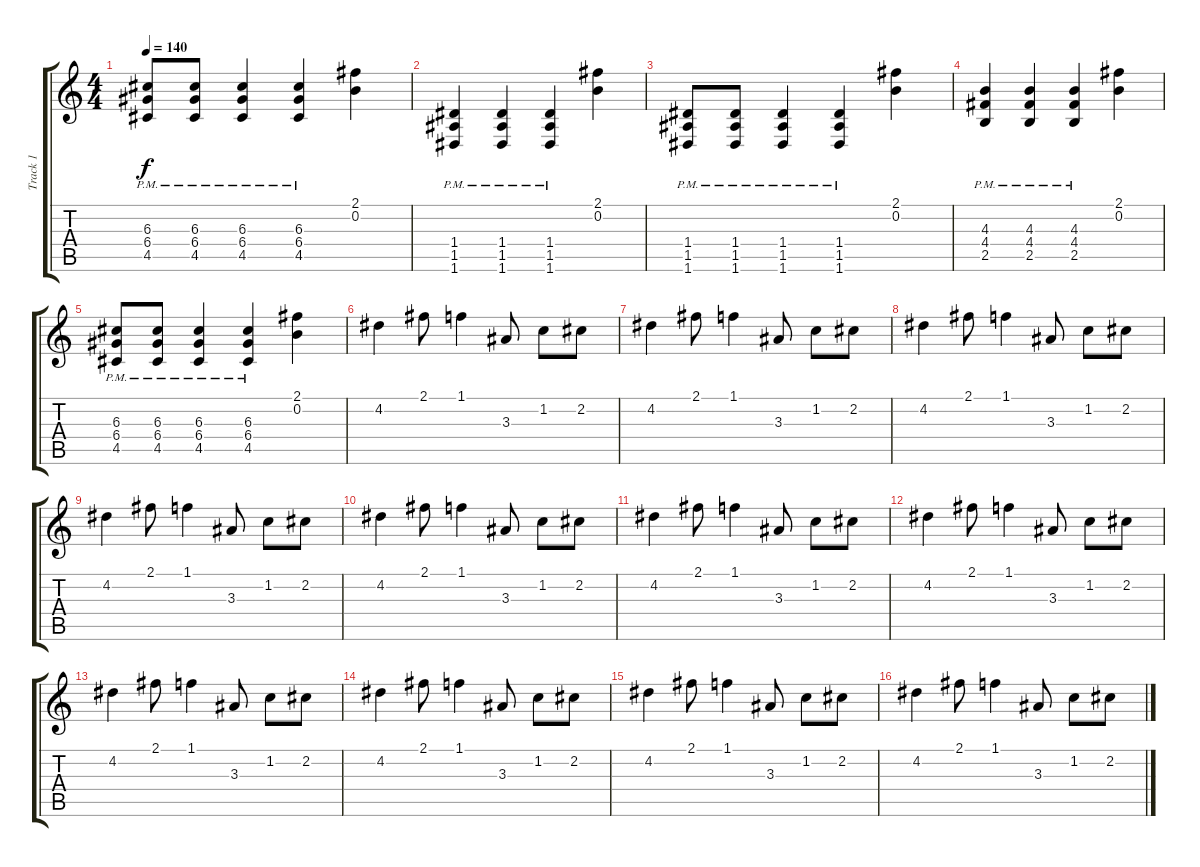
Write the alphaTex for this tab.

\track ("Track 1" "Track 1") {instrument distortionguitar}
\staff {score tabs}
\tuning (E4 B3 G3 D3 A2 D2) {hide}
\ts (4 4)
\tempo 140
\clef g2
\ks c
(6.3 6.4 4.5{pm}).8{dy f} (6.3 6.4 4.5{pm}).8 (6.3 6.4 4.5{pm}).4 (6.3 6.4 4.5{pm}).4 (2.1 0.2).4 |
(1.4 1.5{pm} 1.6).4 (1.4 1.5{pm} 1.6).4 (1.4 1.5{pm} 1.6).4 (2.1 0.2).4 |
(1.4 1.5{pm} 1.6).8 (1.4 1.5{pm} 1.6).8 (1.4 1.5{pm} 1.6).4 (1.4 1.5{pm} 1.6).4 (2.1 0.2).4 |
(4.3 4.4 2.5{pm}).4 (4.3 4.4 2.5{pm}).4 (4.3 4.4 2.5{pm}).4 (2.1 0.2).4 |
(6.3 6.4 4.5{pm}).8 (6.3 6.4 4.5{pm}).8 (6.3 6.4 4.5{pm}).4 (6.3 6.4 4.5{pm}).4 (2.1 0.2).4 |
4.2.4 2.1.8 1.1.4 3.3.8 1.2.8 2.2.8 |
4.2.4 2.1.8 1.1.4 3.3.8 1.2.8 2.2.8 |
4.2.4 2.1.8 1.1.4 3.3.8 1.2.8 2.2.8 |
4.2.4 2.1.8 1.1.4 3.3.8 1.2.8 2.2.8 |
4.2.4 2.1.8 1.1.4 3.3.8 1.2.8 2.2.8 |
4.2.4 2.1.8 1.1.4 3.3.8 1.2.8 2.2.8 |
4.2.4 2.1.8 1.1.4 3.3.8 1.2.8 2.2.8 |
4.2.4 2.1.8 1.1.4 3.3.8 1.2.8 2.2.8 |
4.2.4 2.1.8 1.1.4 3.3.8 1.2.8 2.2.8 |
4.2.4 2.1.8 1.1.4 3.3.8 1.2.8 2.2.8 |
4.2.4 2.1.8 1.1.4 3.3.8 1.2.8 2.2.8
